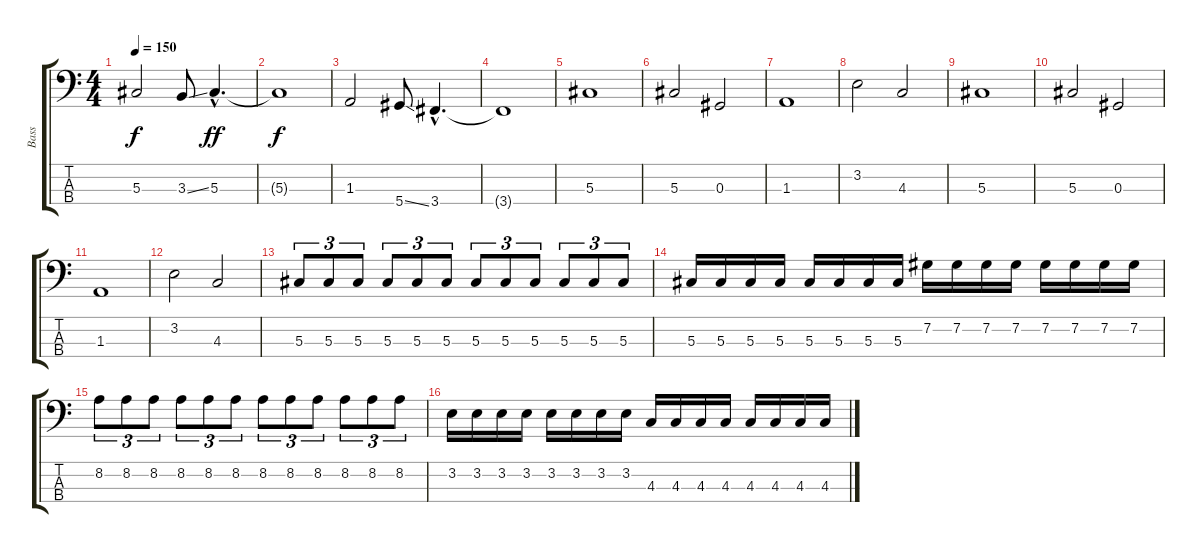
\track ("Bass" "Bass") {instrument fretlessbass}
\staff {score tabs}
\tuning (Gb2 Db2 Ab1 Eb1) {hide}
\ts (4 4)
\tempo 150
\clef f4
\ks c
5.3.2{dy f} 3.3{ss}.8 5.3{hac}.4{d dy ff} |
5.3{t}.1{dy f} |
1.3.2 5.4{ss}.8 3.4{hac}.4{d} |
3.4{t}.1 |
5.3.1 |
5.3.2 0.3.2 |
1.3.1 |
3.2.2 4.3.2 |
5.3.1 |
5.3.2 0.3.2 |
1.3.1 |
3.2.2 4.3.2 |
5.3.8{tu (3 2)} 5.3.8{tu (3 2)} 5.3.8{tu (3 2)} 5.3.8{tu (3 2)} 5.3.8{tu (3 2)} 5.3.8{tu (3 2)} 5.3.8{tu (3 2)} 5.3.8{tu (3 2)} 5.3.8{tu (3 2)} 5.3.8{tu (3 2)} 5.3.8{tu (3 2)} 5.3.8{tu (3 2)} |
5.3.16 5.3.16 5.3.16 5.3.16 5.3.16 5.3.16 5.3.16 5.3.16 7.2.16 7.2.16 7.2.16 7.2.16 7.2.16 7.2.16 7.2.16 7.2.16 |
8.2.8{tu (3 2)} 8.2.8{tu (3 2)} 8.2.8{tu (3 2)} 8.2.8{tu (3 2)} 8.2.8{tu (3 2)} 8.2.8{tu (3 2)} 8.2.8{tu (3 2)} 8.2.8{tu (3 2)} 8.2.8{tu (3 2)} 8.2.8{tu (3 2)} 8.2.8{tu (3 2)} 8.2.8{tu (3 2)} |
3.2.16 3.2.16 3.2.16 3.2.16 3.2.16 3.2.16 3.2.16 3.2.16 4.3.16 4.3.16 4.3.16 4.3.16 4.3.16 4.3.16 4.3.16 4.3.16
